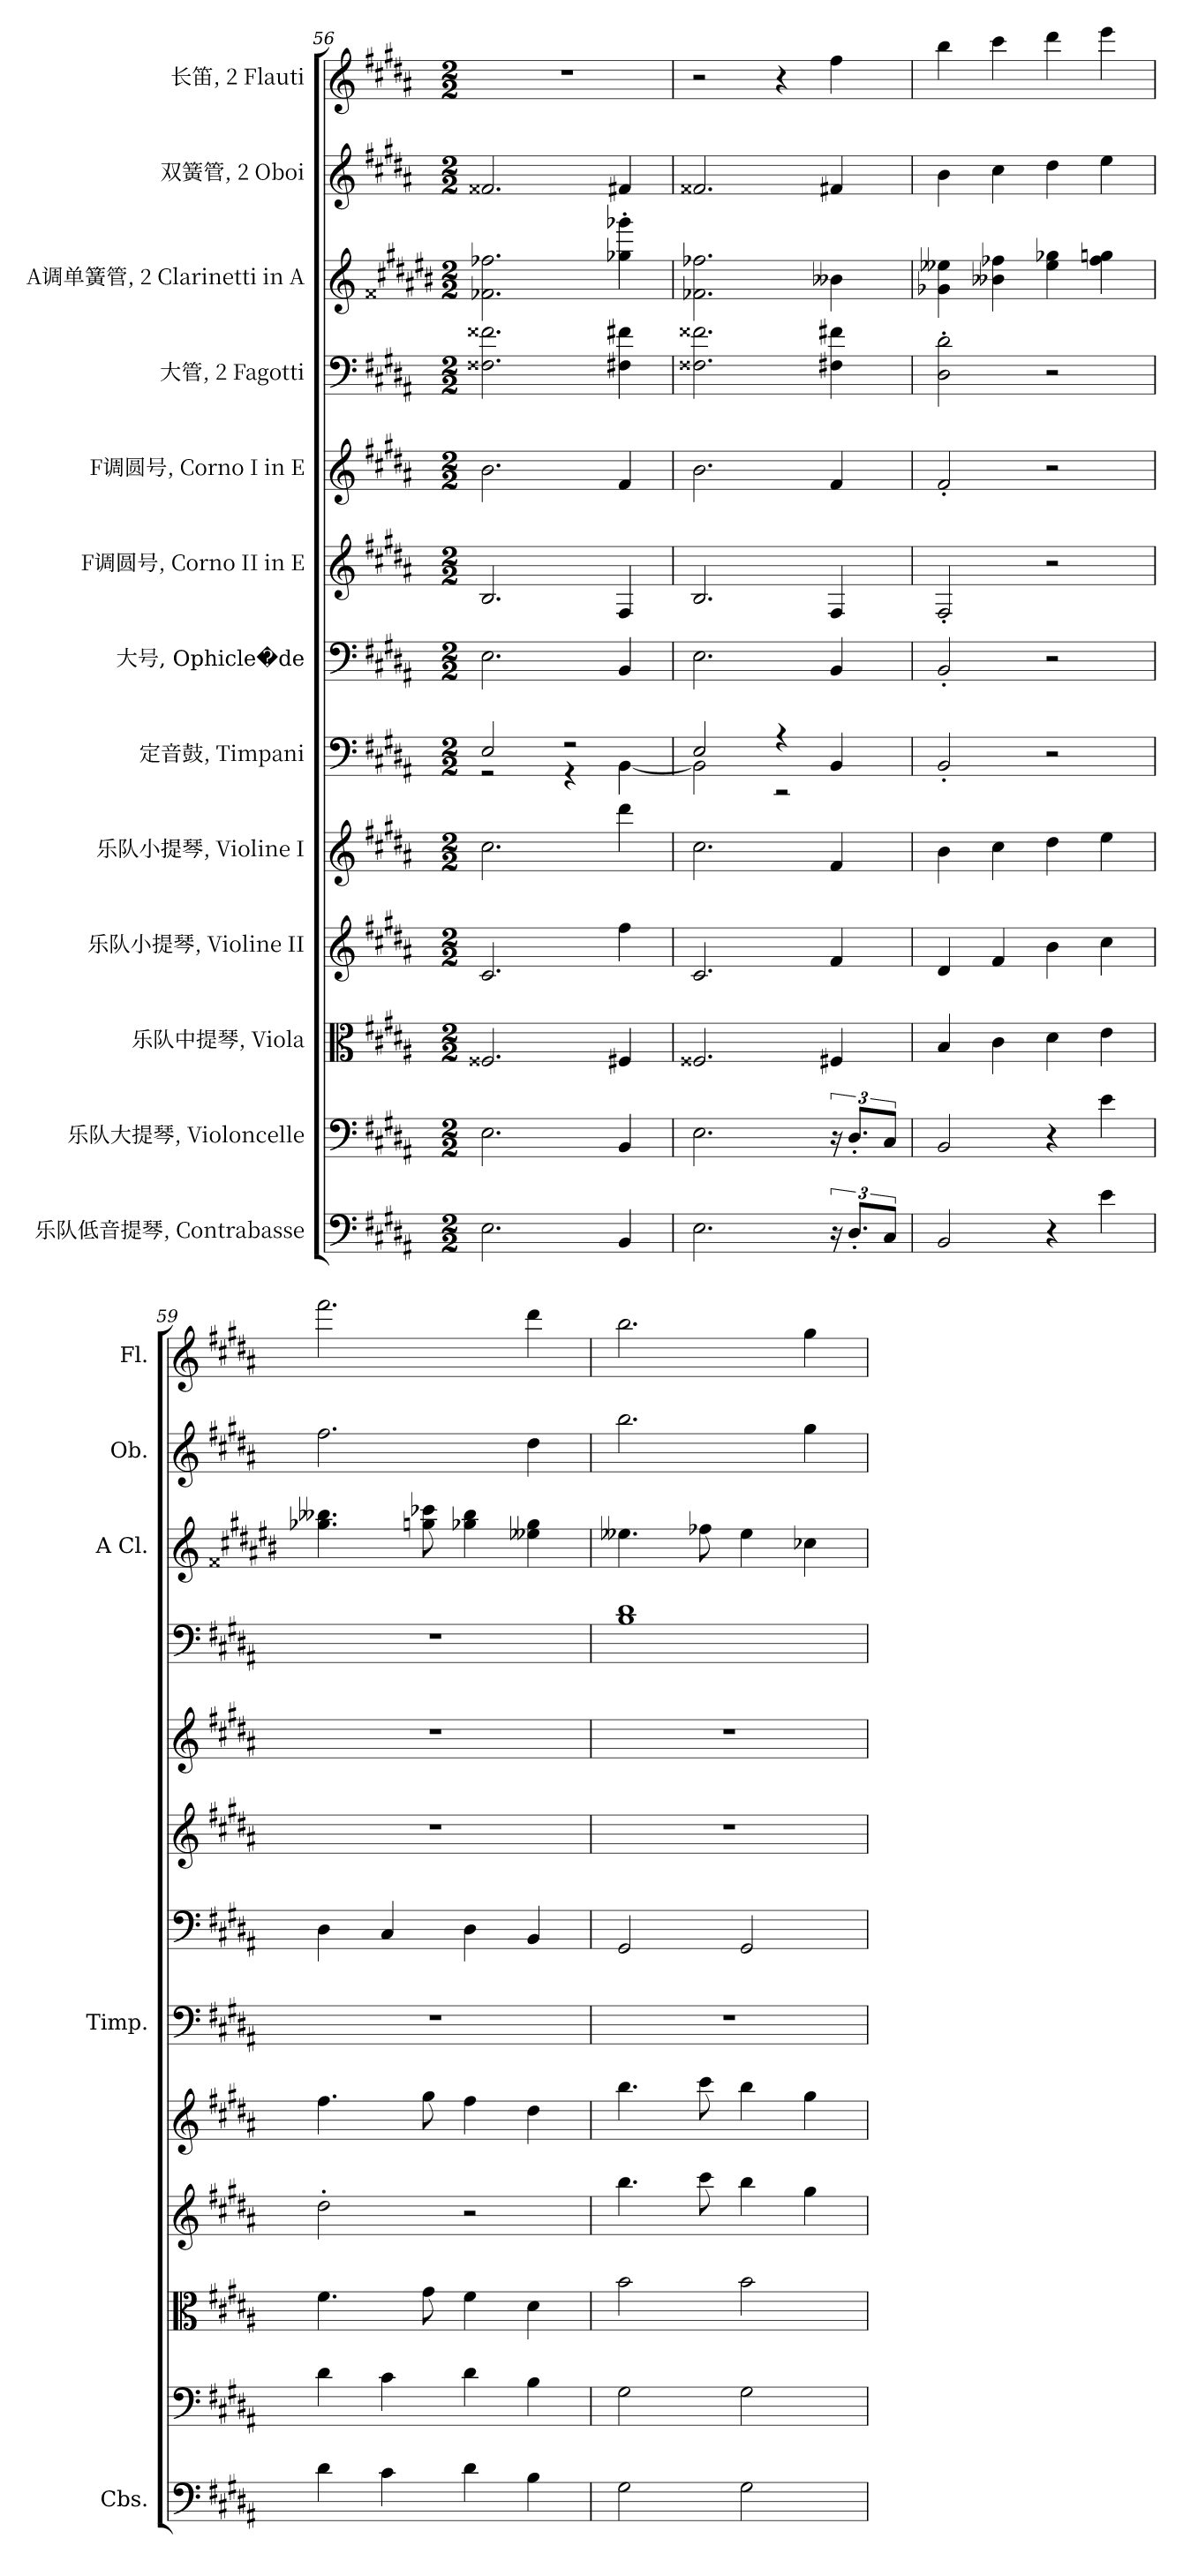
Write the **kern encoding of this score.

**kern	**kern	**kern	**kern	**kern	**kern	**kern	**kern	**kern	**kern	**kern	**kern	**kern
*part13	*part12	*part11	*part10	*part9	*part8	*part7	*part6	*part5	*part4	*part3	*part2	*part1
*staff13	*staff12	*staff11	*staff10	*staff9	*staff8	*staff7	*staff6	*staff5	*staff4	*staff3	*staff2	*staff1
*I"乐队低音提琴, Contrabasse	*I"乐队大提琴, Violoncelle	*I"乐队中提琴, Viola	*I"乐队小提琴, Violine II	*I"乐队小提琴, Violine I	*I"定音鼓, Timpani	*I"大号, Ophicle�de	*I"F调圆号, Corno II in E	*I"F调圆号, Corno I in E	*I"大管, 2 Fagotti	*I"A调单簧管, 2 Clarinetti in A	*I"双簧管, 2 Oboi	*I"长笛, 2 Flauti
*I'Cbs.	*	*	*	*	*I'Timp.	*	*	*	*	*I'A Cl.	*I'Ob.	*I'Fl.
!!LO:PB:g=z
*clefF4	*clefF4	*clefC3	*clefG2	*clefG2	*clefF4	*clefF4	*clefG2	*clefG2	*clefF4	*clefG2	*clefG2	*clefG2
*ITrd7c12	*	*	*	*	*	*	*ITrd4c7	*ITrd4c7	*	*ITrd2c3	*	*
*k[f#c#g#d#a#]	*k[f#c#g#d#a#]	*k[f#c#g#d#a#]	*k[f#c#g#d#a#]	*k[f#c#g#d#a#]	*k[f#c#g#d#a#]	*k[f#c#g#d#a#]	*k[f#c#g#d#]	*k[f#c#g#d#]	*k[f#c#g#d#a#]	*k[f##c#g#d#a#e#b#]	*k[f#c#g#d#a#]	*k[f#c#g#d#a#]
*M2/2	*M2/2	*M2/2	*M2/2	*M2/2	*M2/2	*M2/2	*M2/2	*M2/2	*M2/2	*M2/2	*M2/2	*M2/2
*MM264	*MM264	*MM264	*MM264	*MM264	*MM264	*MM264	*MM264	*MM264	*MM264	*MM264	*MM264	*MM264
=56	=56	=56	=56	=56	=56	=56	=56	=56	=56	=56	=56	=56
*	*	*	*	*	*^	*	*	*	*	*	*	*
2.EE\	2.E\	2.F##X/	2.c#/	2.cc#\	2E/	2r	2.E\	2.E/	2.e\	2.F##X\ 2.f##X\	2.d-X\ 2.dd-X\	2.f##X/	1r
.	.	.	.	.	2r	4r	.	.	.	.	.	.	.
4BBB/	4BB/	4F#X/	4ff#\	4ddd#\	.	[4BB\	4BB/	4BB/	4B/	4F#X\ 4f#X\	4ee-X\' 4eee-X\'	4f#X/	.
=57	=57	=57	=57	=57	=57	=57	=57	=57	=57	=57	=57	=57	=57
*	*	*	*	*	*	*	*	*	*	*	*	*	*MM264
2.EE\	2.E\	2.F##X/	2.c#/	2.cc#\	2E/	2BB\]	2.E\	2.E/	2.e\	2.F##X\ 2.f##X\	2.d-X\ 2.dd-X\	2.f##X/	2r
*	*	*	*	*	*	*	*	*	*	*	*	*	*MM285
.	.	.	.	.	4r	2r	.	.	.	.	.	.	4r
24r	24r	4F#X/	4f#/	4f#/	4BB/	.	4BB/	4BB/	4B/	4F#X\ 4f#X\	4g-X\	4f#X/	4ff#\
12.DD#'/L	12.D#'/L	.	.	.	.	.	.	.	.	.	.	.	.
12CC#/J	12C#/J	.	.	.	.	.	.	.	.	.	.	.	.
*	*	*	*	*	*v	*v	*	*	*	*	*	*	*
=58	=58	=58	=58	=58	=58	=58	=58	=58	=58	=58	=58	=58
*	*	*	*	*	*	*	*	*	*	*	*	*MM264
2BBB/	2BB/	4B/	4d#/	4b\	2BB'/	2BB'/	2BB'/	2B'/	2D#\' 2d#\'	4e-X\ 4cc-X\	4b\	4bb\
.	.	4c#\	4f#/	4cc#\	.	.	.	.	.	4g-X\ 4dd-X\	4cc#\	4ccc#\
*	*	*	*	*	*	*	*	*	*	*	*	*MM285
4r	4r	4d#\	4b\	4dd#\	2r	2r	2r	2r	2r	4cc-\ 4ee-X\	4dd#\	4ddd#\
4E\	4e\	4e\	4cc#\	4ee\	.	.	.	.	.	4dd-\ 4een\	4ee\	4eee\
=59	=59	=59	=59	=59	=59	=59	=59	=59	=59	=59	=59	=59
*	*	*	*	*	*	*	*	*	*	*	*	*MM264
4D#\	4d#\	4.f#\	2dd#'\	4.ff#\	1r	4D#\	1r	1r	1r	4.ee-X\ 4.gg-X\	2.ff#\	2.fff#\
4C#\	4c#\	.	.	.	.	4C#/	.	.	.	.	.	.
.	.	8g#\	.	8gg#\	.	.	.	.	.	8een\ 8aa-X\	.	.
4D#\	4d#\	4f#\	2r	4ff#\	.	4D#\	.	.	.	4ee-X\ 4gg-\	.	.
4BB\	4B\	4d#\	.	4dd#\	.	4BB/	.	.	.	4cc-X\ 4ee-\	4dd#\	4ddd#\
=60	=60	=60	=60	=60	=60	=60	=60	=60	=60	=60	=60	=60
*	*	*	*	*	*	*	*	*	*	*	*	*MM264
2GG#\	2G#\	2b\	4.bb\	4.bb\	1r	2GG#/	1r	1r	1B 1d#	4.cc-X\	2.bb\	2.bb\
.	.	.	8ccc#\	8ccc#\	.	.	.	.	.	8dd-X\	.	.
2GG#\	2G#\	2b\	4bb\	4bb\	.	2GG#/	.	.	.	4cc-\	.	.
.	.	.	4gg#\	4gg#\	.	.	.	.	.	4a-X\	4gg#\	4gg#\
=	=	=	=	=	=	=	=	=	=	=	=	=
*-	*-	*-	*-	*-	*-	*-	*-	*-	*-	*-	*-	*-
